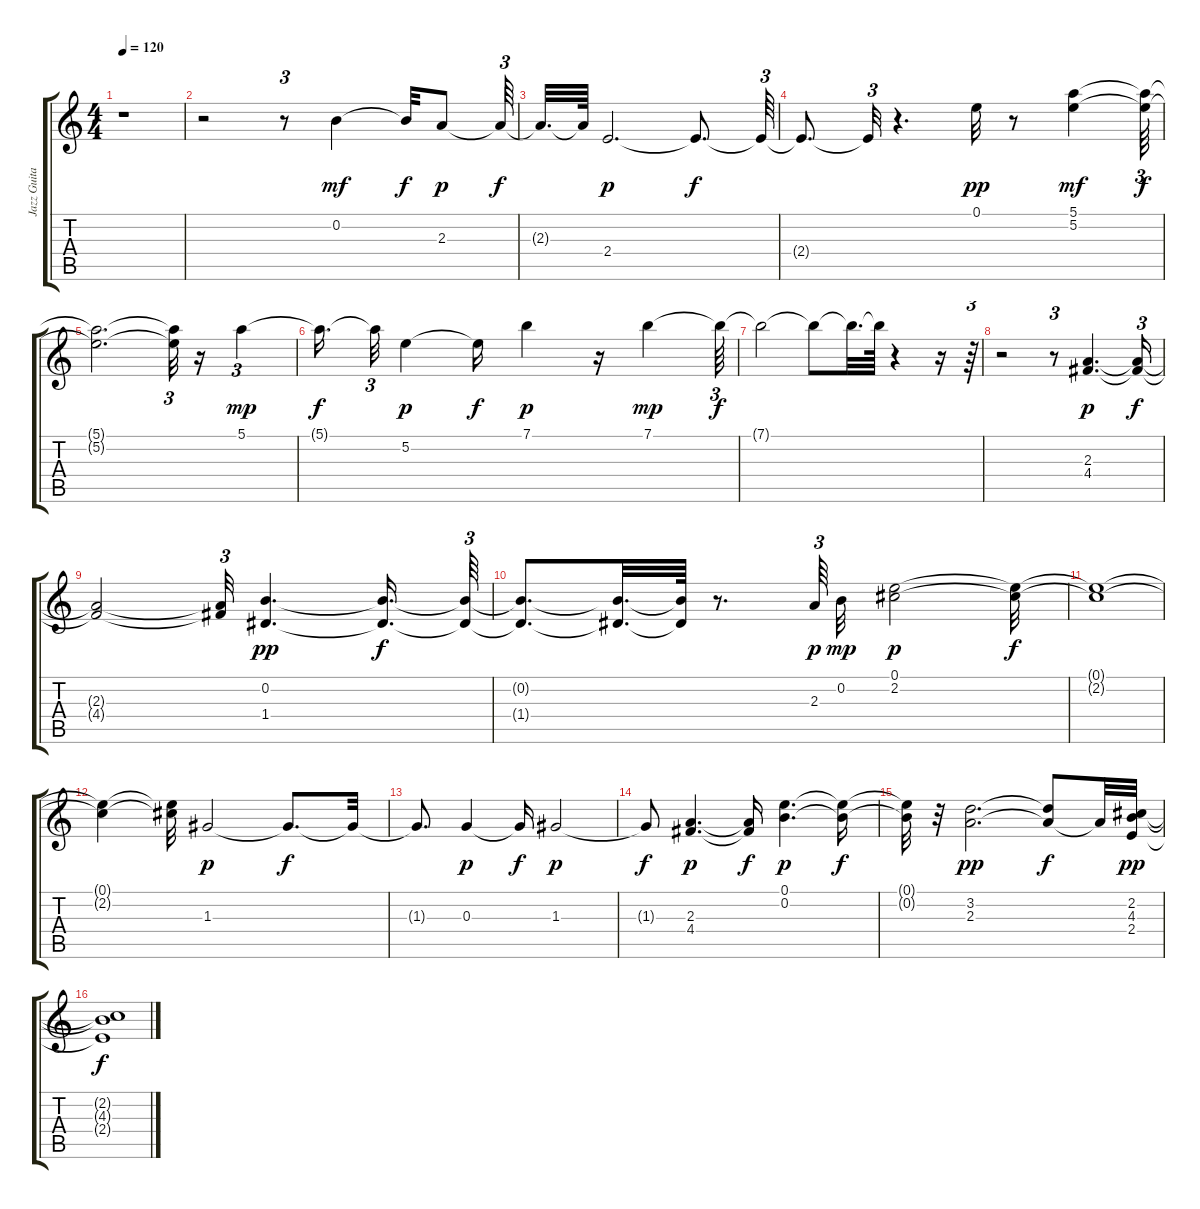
\track ("Jazz Guitar" "Jazz Guita") {instrument electricguitarjazz}
\staff {score tabs}
\tuning (E4 B3 G3 D3 A2 E2) {hide}
\ts (4 4)
\tempo 120
\clef g2
\ks c
r.1{dy f} |
r.2 r.8{tu (3 2)} 0.2.4{dy mf} 0.2{t}.32{dy f} 2.3.8{dy p} 2.3{t}.64{tu (3 2) dy f} |
2.3{t}.32{d} 2.3{t}.64 2.4.2{d dy p} 2.4{t}.8{d dy f} 2.4{t}.64{tu (3 2)} |
2.4{t}.8{d} 2.4{t}.32{tu (3 2)} r.4{d} 0.1.32{dy pp} r.8 (5.1 5.2).4{dy mf} (5.1{t} 5.2{t}).64{tu (3 2) dy f} |
(5.1{t} 5.2{t}).2{d} (5.1{t} 5.2{t}).32{tu (3 2)} r.16 5.1.4{tu (3 2) dy mp} |
5.1{t}.16{d dy f} 5.1{t}.32{tu (3 2)} 5.2.4{dy p} 5.2{t}.16{dy f} 7.1.4{dy p} r.16 7.1.4{dy mp} 7.1{t}.64{tu (3 2) dy f} |
7.1{t}.2 7.1{t}.8 7.1{t}.32{d} 7.1{t}.64 r.4 r.16 r.64{tu (3 2)} |
r.2 r.8{tu (3 2)} (2.3 4.4).4{d dy p volume 16} (2.3{t} 4.4{t}).16{tu (3 2) dy f} |
(2.3{t} 4.4{t}).2 (2.3{t} 4.4{t}).32{tu (3 2)} (0.2 1.4).4{d dy pp volume 15} (0.2{t} 1.4{t}).16{d dy f} (0.2{t} 1.4{t}).64{tu (3 2)} |
(0.2{t} 1.4{t}).8{d} (0.2{t} 1.4{t}).32{d} (0.2{t} 1.4{t}).64 r.8{d} 2.3.64{tu (3 2) dy p} 0.2.32{dy mp} (0.1 2.2).2{dy p} (0.1{t} 2.2{t}).32{dy f} |
(0.1{t} 2.2{t}).1 |
(0.1{t} 2.2{t}).4 (0.1{t} 2.2{t}).32 1.3.2{dy p} 1.3{t}.8{d dy f} 1.3{t}.32 |
1.3{t}.8{d} 0.3.4{dy p} 0.3{t}.16{dy f} 1.3.2{dy p} |
1.3{t}.8{dy f} (2.3 4.4).4{d dy p} (2.3{t} 4.4{t}).16{dy f} (0.1 0.2).4{d dy p} (0.1{t} 0.2{t}).16{dy f} |
(0.1{t} 0.2{t}).32 r.32 (3.2 2.3).2{d dy pp} (3.2{t} 2.3{t}).8{dy f} 2.3{t}.32 (2.2 4.3 2.4).32{dy pp} |
(2.2{t} 4.3{t} 2.4{t}).1{dy f}
